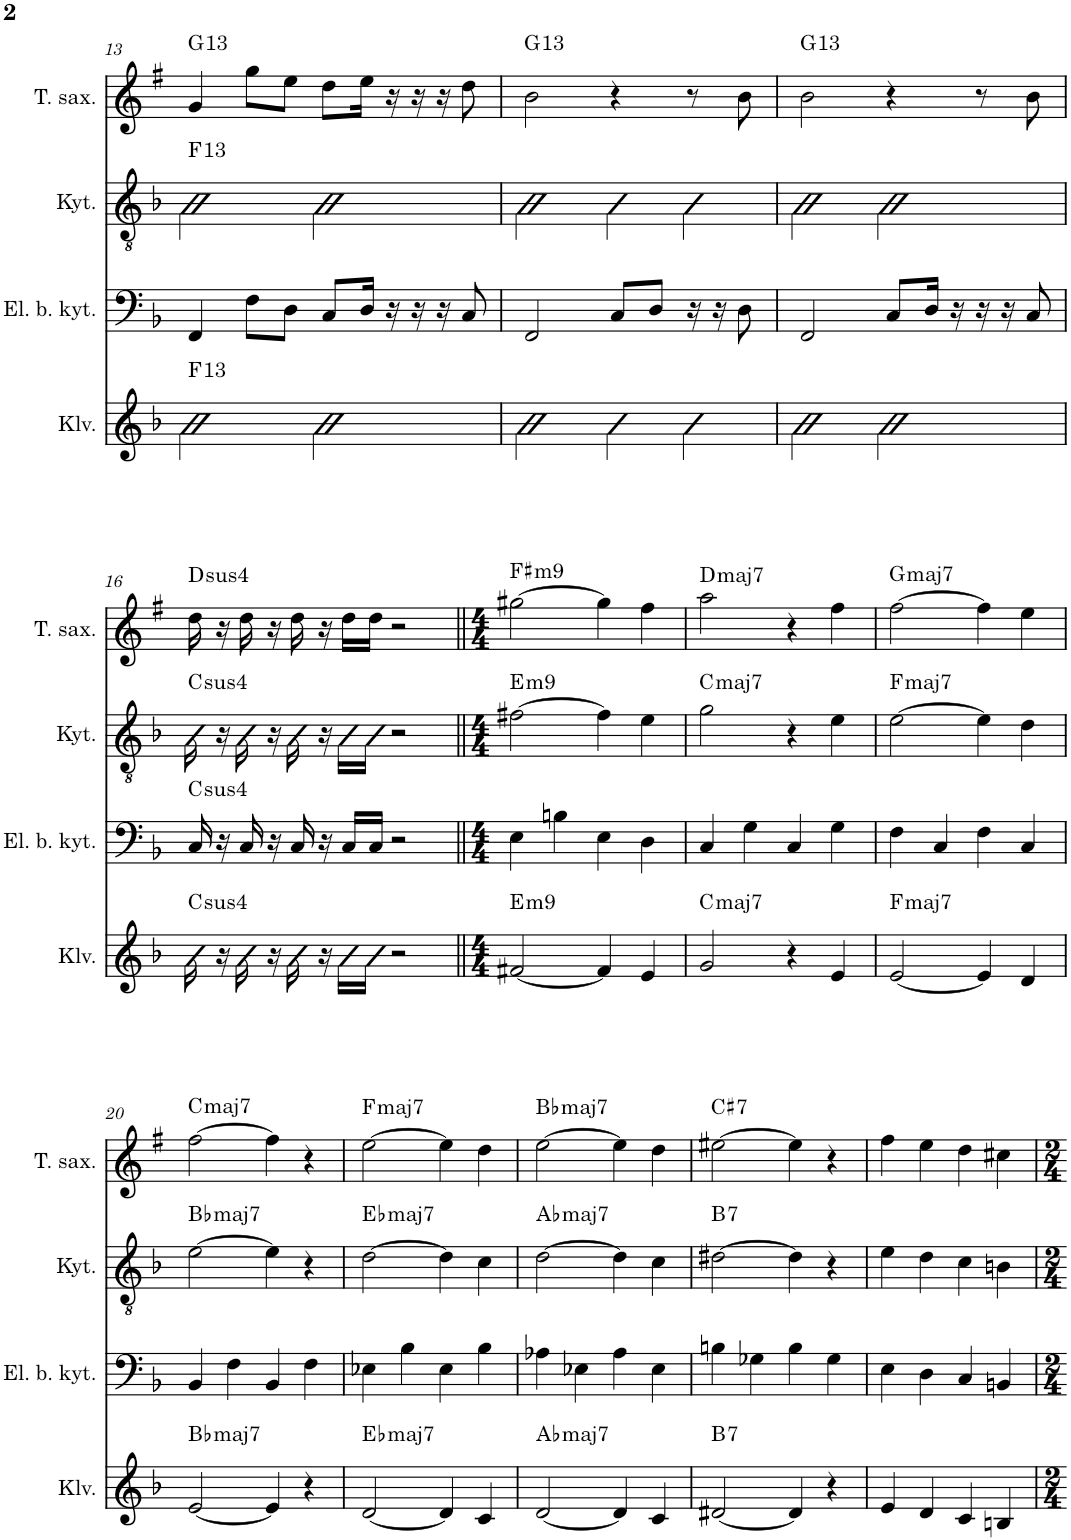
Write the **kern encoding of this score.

**kern	**harte	**kern	**harte	**kern	**harte	**kern	**harte
*part4	*part4	*part3	*part3	*part2	*part2	*part1	*part1
*staff4	*	*staff3	*	*staff2	*	*staff1	*
*I"Klavír	*	*I"Elektrická baskytara	*	*I"Akustická kytara	*	*I"Tenorový saxofon	*
*I'Klv.	*	*I'El. b. kyt.	*	*I'Kyt.	*	*I'T. sax.	*
!!LO:PB:g=z
*clefG2	*	*clefF4	*	*clefGv2	*	*clefG2	*
*	*	*Trd7c12	*	*	*	*Trd8c14	*
*k[b-]	*	*k[b-]	*	*k[b-]	*	*k[f#]	*
*M4/4	*	*M4/4	*	*M4/4	*	*M4/4	*
=13	=13	=13	=13	=13	=13	=13	=13
!	!LO:H:kt=13	!	!	!	!LO:H:kt=13	!	!LO:H:kt=13
2f\	F:9(11,13)	4FF/	.	2f\	F:9(11,13)	4g/	G:9(11,13)
.	.	8F\L	.	.	.	8gg\L	.
.	.	8D\J	.	.	.	8ee\J	.
2f\	.	8C/L	.	2f\	.	8dd\L	.
.	.	16D/Jk	.	.	.	16ee\Jk	.
.	.	16r	.	.	.	16r	.
.	.	16r	.	.	.	16r	.
.	.	16r	.	.	.	16r	.
.	.	8C/	.	.	.	8dd\	.
=14	=14	=14	=14	=14	=14	=14	=14
!	!	!	!	!	!	!	!LO:H:kt=13
2f\	.	2FF/	.	2f\	.	2b\	G:9(11,13)
4f\	.	8C/L	.	4f\	.	4r	.
.	.	8D/J	.	.	.	.	.
4f\	.	16r	.	4f\	.	8r	.
.	.	16r	.	.	.	.	.
.	.	8D\	.	.	.	8b\	.
=15	=15	=15	=15	=15	=15	=15	=15
!	!	!	!	!	!	!	!LO:H:kt=13
2f\	.	2FF/	.	2f\	.	2b\	G:9(11,13)
2f\	.	8C/L	.	2f\	.	4r	.
.	.	16D/Jk	.	.	.	.	.
.	.	16r	.	.	.	.	.
.	.	16r	.	.	.	8r	.
.	.	16r	.	.	.	.	.
.	.	8C/	.	.	.	8b\	.
!!LO:LB:g=z
=16	=16	=16	=16	=16	=16	=16	=16
!	!LO:H:kt=4	!	!LO:H:kt=4	!	!LO:H:kt=4	!	!LO:H:kt=4
16c\	C:sus4	16C/	C:sus4	16c\	C:sus4	16dd\	D:sus4
16r	.	16r	.	16r	.	16r	.
16c\	.	16C/	.	16c\	.	16dd\	.
16r	.	16r	.	16r	.	16r	.
16c\	.	16C/	.	16c\	.	16dd\	.
16r	.	16r	.	16r	.	16r	.
16c\LL	.	16C/LL	.	16c\LL	.	16dd\LL	.
16c\JJ	.	16C/JJ	.	16c\JJ	.	16dd\JJ	.
2r	.	2r	.	2r	.	2r	.
=17||	=17||	=17||	=17||	=17||	=17||	=17||	=17||
*M4/4	*	*M4/4	*	*M4/4	*	*M4/4	*
!	!LO:H:kt=m9	!	!	!	!LO:H:kt=m9	!	!LO:H:kt=m9
[2f#X/	E:min9	4E\	.	[2f#X\	E:min9	[2gg#X\	F#:min9
.	.	4Bn\	.	.	.	.	.
4f#/]	.	4E\	.	4f#\]	.	4gg#\]	.
4e/	.	4D\	.	4e\	.	4ff#\	.
=18	=18	=18	=18	=18	=18	=18	=18
!	!LO:H:kt=maj7	!	!	!	!LO:H:kt=maj7	!	!LO:H:kt=maj7
2g/	C:maj7	4C/	.	2g\	C:maj7	2aa\	D:maj7
.	.	4G\	.	.	.	.	.
4r	.	4C/	.	4r	.	4r	.
4e/	.	4G\	.	4e\	.	4ff#\	.
=19	=19	=19	=19	=19	=19	=19	=19
!	!LO:H:kt=maj7	!	!	!	!LO:H:kt=maj7	!	!LO:H:kt=maj7
[2e/	F:maj7	4F\	.	[2e\	F:maj7	[2ff#\	G:maj7
.	.	4C/	.	.	.	.	.
4e/]	.	4F\	.	4e\]	.	4ff#\]	.
4d/	.	4C/	.	4d\	.	4ee\	.
!!LO:LB:g=z
=20	=20	=20	=20	=20	=20	=20	=20
!	!LO:H:kt=maj7	!	!	!	!LO:H:kt=maj7	!	!LO:H:kt=maj7
[2e/	Bb:maj7	4BB-/	.	[2e\	Bb:maj7	[2ff#\	C:maj7
.	.	4F\	.	.	.	.	.
4e/]	.	4BB-/	.	4e\]	.	4ff#\]	.
4r	.	4F\	.	4r	.	4r	.
=21	=21	=21	=21	=21	=21	=21	=21
!	!LO:H:kt=maj7	!	!	!	!LO:H:kt=maj7	!	!LO:H:kt=maj7
[2d/	Eb:maj7	4E-X\	.	[2d\	Eb:maj7	[2ee\	F:maj7
.	.	4B-\	.	.	.	.	.
4d/]	.	4E-\	.	4d\]	.	4ee\]	.
4c/	.	4B-\	.	4c\	.	4dd\	.
=22	=22	=22	=22	=22	=22	=22	=22
!	!LO:H:kt=maj7	!	!	!	!LO:H:kt=maj7	!	!LO:H:kt=maj7
[2d/	Ab:maj7	4A-X\	.	[2d\	Ab:maj7	[2ee\	Bb:maj7
.	.	4E-X\	.	.	.	.	.
4d/]	.	4A-\	.	4d\]	.	4ee\]	.
4c/	.	4E-\	.	4c\	.	4dd\	.
=23	=23	=23	=23	=23	=23	=23	=23
!	!LO:H:kt=7	!	!	!	!LO:H:kt=7	!	!LO:H:kt=7
[2d#X/	B:7	4Bn\	.	[2d#X\	B:7	[2ee#X\	C#:7
.	.	4G-X\	.	.	.	.	.
4d#/]	.	4B\	.	4d#\]	.	4ee#\]	.
4r	.	4G-\	.	4r	.	4r	.
=24	=24	=24	=24	=24	=24	=24	=24
4e/	.	4E\	.	4e\	.	4ff#\	.
4d/	.	4D\	.	4d\	.	4ee\	.
4c/	.	4C/	.	4c\	.	4dd\	.
4Bn/	.	4BBn/	.	4Bn\	.	4cc#X\	.
=	=	=	=	=	=	=	=
*-	*-	*-	*-	*-	*-	*-	*-
